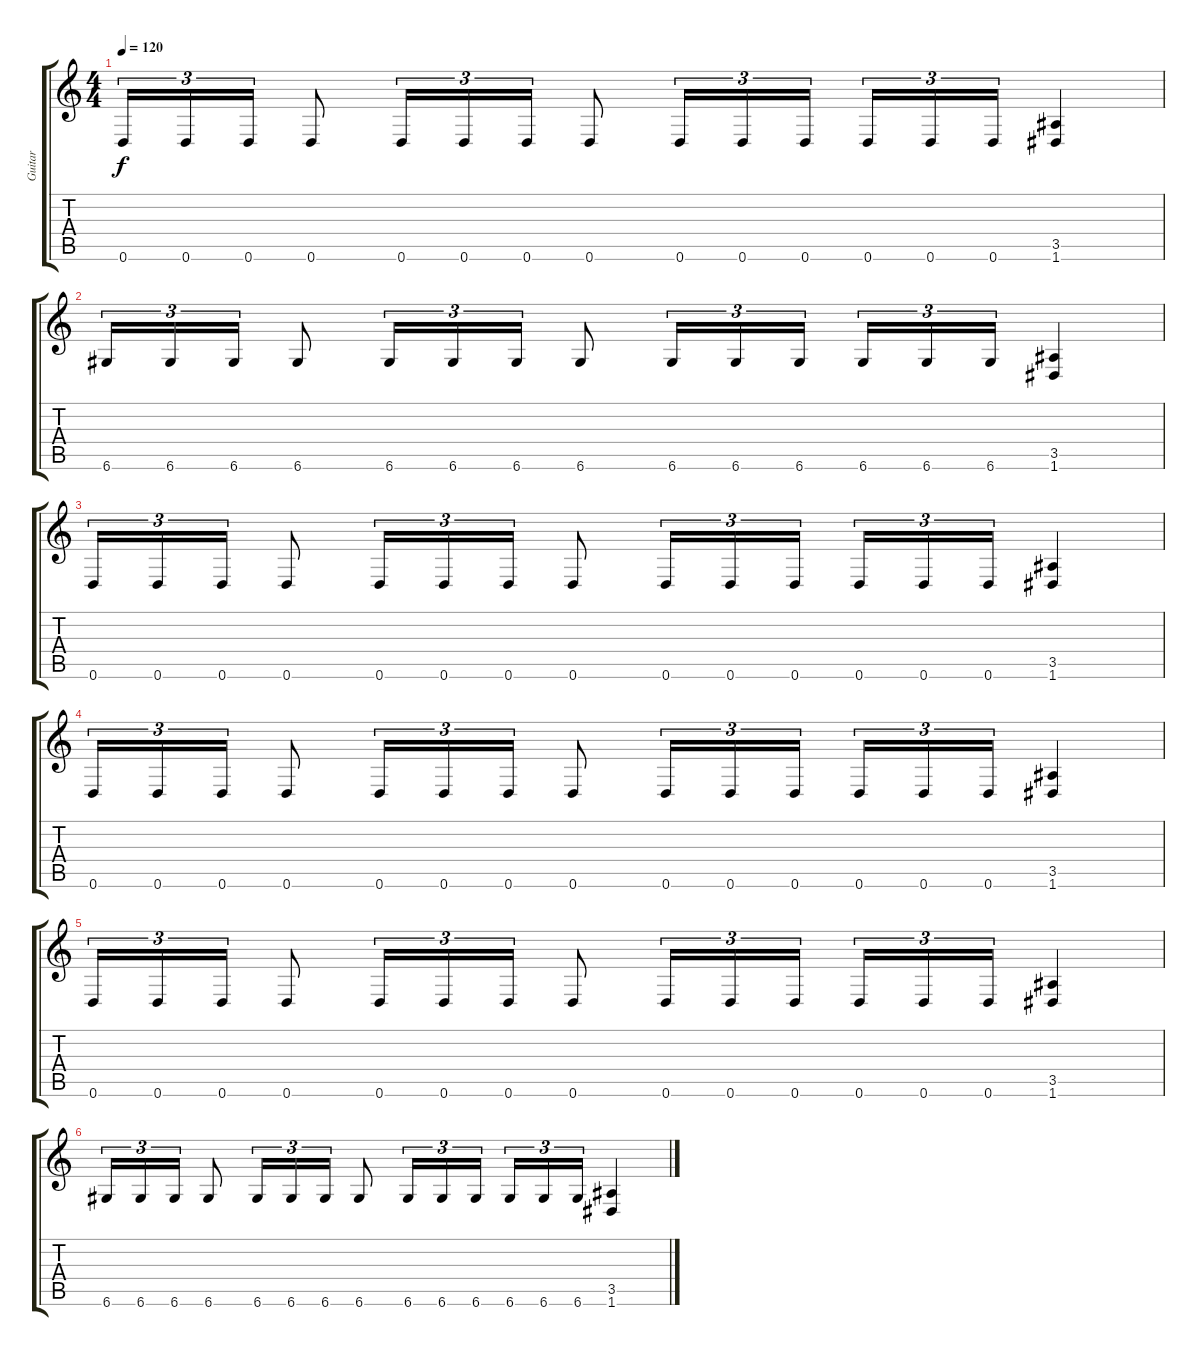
\track ("Guitar" "Guitar") {instrument distortionguitar}
\staff {score tabs}
\tuning (D4 A3 F3 C3 G2 D2) {hide}
\ts (4 4)
\tempo 120
\clef g2
\ks c
0.6.16{tu (3 2) dy f} 0.6.16{tu (3 2)} 0.6.16{tu (3 2)} 0.6.8 0.6.16{tu (3 2)} 0.6.16{tu (3 2)} 0.6.16{tu (3 2)} 0.6.8 0.6.16{tu (3 2)} 0.6.16{tu (3 2)} 0.6.16{tu (3 2) beam splitsecondary} 0.6.16{tu (3 2)} 0.6.16{tu (3 2)} 0.6.16{tu (3 2)} (3.5 1.6).4 |
6.6.16{tu (3 2)} 6.6.16{tu (3 2)} 6.6.16{tu (3 2)} 6.6.8 6.6.16{tu (3 2)} 6.6.16{tu (3 2)} 6.6.16{tu (3 2)} 6.6.8 6.6.16{tu (3 2)} 6.6.16{tu (3 2)} 6.6.16{tu (3 2) beam splitsecondary} 6.6.16{tu (3 2)} 6.6.16{tu (3 2)} 6.6.16{tu (3 2)} (3.5 1.6).4 |
0.6.16{tu (3 2)} 0.6.16{tu (3 2)} 0.6.16{tu (3 2)} 0.6.8 0.6.16{tu (3 2)} 0.6.16{tu (3 2)} 0.6.16{tu (3 2)} 0.6.8 0.6.16{tu (3 2)} 0.6.16{tu (3 2)} 0.6.16{tu (3 2) beam splitsecondary} 0.6.16{tu (3 2)} 0.6.16{tu (3 2)} 0.6.16{tu (3 2)} (3.5 1.6).4 |
0.6.16{tu (3 2)} 0.6.16{tu (3 2)} 0.6.16{tu (3 2)} 0.6.8 0.6.16{tu (3 2)} 0.6.16{tu (3 2)} 0.6.16{tu (3 2)} 0.6.8 0.6.16{tu (3 2)} 0.6.16{tu (3 2)} 0.6.16{tu (3 2) beam splitsecondary} 0.6.16{tu (3 2)} 0.6.16{tu (3 2)} 0.6.16{tu (3 2)} (3.5 1.6).4 |
0.6.16{tu (3 2)} 0.6.16{tu (3 2)} 0.6.16{tu (3 2)} 0.6.8 0.6.16{tu (3 2)} 0.6.16{tu (3 2)} 0.6.16{tu (3 2)} 0.6.8 0.6.16{tu (3 2)} 0.6.16{tu (3 2)} 0.6.16{tu (3 2) beam splitsecondary} 0.6.16{tu (3 2)} 0.6.16{tu (3 2)} 0.6.16{tu (3 2)} (3.5 1.6).4 |
6.6.16{tu (3 2)} 6.6.16{tu (3 2)} 6.6.16{tu (3 2)} 6.6.8 6.6.16{tu (3 2)} 6.6.16{tu (3 2)} 6.6.16{tu (3 2)} 6.6.8 6.6.16{tu (3 2)} 6.6.16{tu (3 2)} 6.6.16{tu (3 2) beam splitsecondary} 6.6.16{tu (3 2)} 6.6.16{tu (3 2)} 6.6.16{tu (3 2)} (3.5 1.6).4
